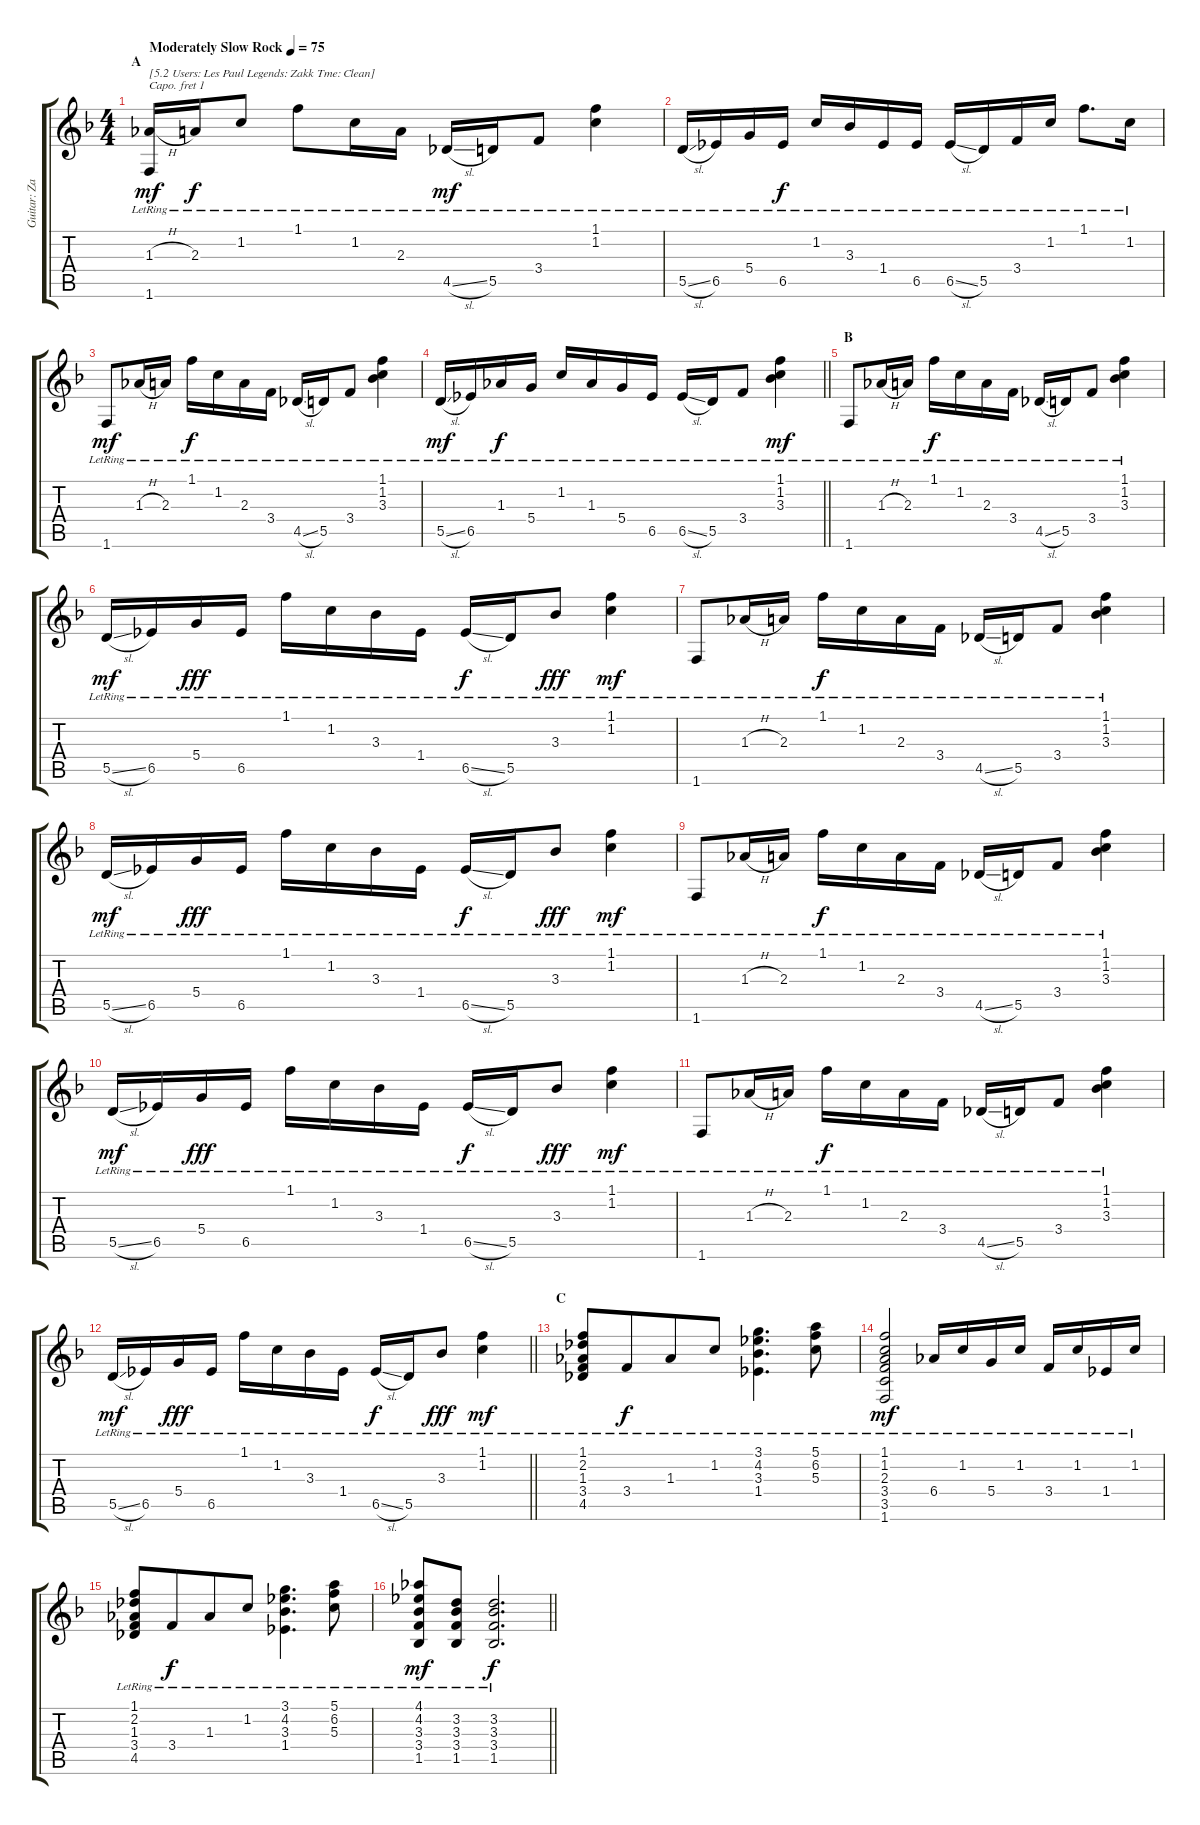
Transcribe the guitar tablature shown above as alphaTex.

\track ("Guitar: Zakk" "Guitar: Za") {instrument electricguitarclean}
\staff {score tabs}
\capo 1
\tuning (Eb4 Bb3 Gb3 Db3 Ab2 Eb2) {hide}
\ts (4 4)
\section ("" "A")
\tempo (75 "Moderately Slow Rock")
\clef g2
\ks f
(1.3{h lr} 1.6{lr}).16{txt "[5.2 Users: Les Paul Legends: Zakk Tme: Clean]" dy mf instrument electricguitarclean} 2.3{lr}.16{dy f} 1.2{lr}.8 1.1{lr}.8 1.2{lr}.16 2.3{lr}.16 4.5{sl lr}.16{dy mf} 5.5{lr}.16 3.4{lr}.8 (1.1{lr} 1.2{lr}).4 |
5.5{sl lr}.16 6.5{lr}.16 5.4{lr}.16 6.5{lr}.16{dy f} 1.2{lr}.16 3.3{lr}.16 1.4{lr}.16 6.5{lr}.16 6.5{sl lr}.16 5.5{lr}.16 3.4{lr}.16 1.2{lr}.16 1.1{lr}.8{d} 1.2{lr}.16 |
1.6{lr}.8{dy mf} 1.3{h lr}.16 2.3{lr}.16 1.1{lr}.16{dy f} 1.2{lr}.16 2.3{lr}.16 3.4{lr}.16 4.5{sl lr}.16 5.5{lr}.16 3.4{lr}.8 (1.1{lr} 1.2{lr} 3.3{lr}).4 |
\barLineRight lightlight
5.5{sl lr}.16{dy mf} 6.5{lr}.16 1.3{lr}.16{dy f} 5.4{lr}.16 1.2{lr}.16 1.3{lr}.16 5.4{lr}.16 6.5{lr}.16 6.5{sl lr}.16 5.5{lr}.16 3.4{lr}.8 (1.1{lr} 1.2{lr} 3.3{lr}).4{dy mf} |
\section ("" "B")
1.6{lr}.8 1.3{h lr}.16 2.3{lr}.16 1.1{lr}.16{dy f} 1.2{lr}.16 2.3{lr}.16 3.4{lr}.16 4.5{sl lr}.16 5.5{lr}.16 3.4{lr}.8 (1.1{lr} 1.2{lr} 3.3{lr}).4 |
5.5{sl lr}.16{dy mf} 6.5{lr}.16 5.4{lr}.16{dy fff} 6.5{lr}.16 1.1{lr}.16 1.2{lr}.16 3.3{lr}.16 1.4{lr}.16 6.5{sl lr}.16{dy f} 5.5{lr}.16 3.3{lr}.8{dy fff} (1.1{lr} 1.2{lr}).4{dy mf} |
1.6{lr}.8 1.3{h lr}.16 2.3{lr}.16 1.1{lr}.16{dy f} 1.2{lr}.16 2.3{lr}.16 3.4{lr}.16 4.5{sl lr}.16 5.5{lr}.16 3.4{lr}.8 (1.1{lr} 1.2{lr} 3.3{lr}).4 |
5.5{sl lr}.16{dy mf} 6.5{lr}.16 5.4{lr}.16{dy fff} 6.5{lr}.16 1.1{lr}.16 1.2{lr}.16 3.3{lr}.16 1.4{lr}.16 6.5{sl lr}.16{dy f} 5.5{lr}.16 3.3{lr}.8{dy fff} (1.1{lr} 1.2{lr}).4{dy mf} |
1.6{lr}.8 1.3{h lr}.16 2.3{lr}.16 1.1{lr}.16{dy f} 1.2{lr}.16 2.3{lr}.16 3.4{lr}.16 4.5{sl lr}.16 5.5{lr}.16 3.4{lr}.8 (1.1{lr} 1.2{lr} 3.3{lr}).4 |
5.5{sl lr}.16{dy mf} 6.5{lr}.16 5.4{lr}.16{dy fff} 6.5{lr}.16 1.1{lr}.16 1.2{lr}.16 3.3{lr}.16 1.4{lr}.16 6.5{sl lr}.16{dy f} 5.5{lr}.16 3.3{lr}.8{dy fff} (1.1{lr} 1.2{lr}).4{dy mf} |
1.6{lr}.8 1.3{h lr}.16 2.3{lr}.16 1.1{lr}.16{dy f} 1.2{lr}.16 2.3{lr}.16 3.4{lr}.16 4.5{sl lr}.16 5.5{lr}.16 3.4{lr}.8 (1.1{lr} 1.2{lr} 3.3{lr}).4 |
\barLineRight lightlight
5.5{sl lr}.16{dy mf} 6.5{lr}.16 5.4{lr}.16{dy fff} 6.5{lr}.16 1.1{lr}.16 1.2{lr}.16 3.3{lr}.16 1.4{lr}.16 6.5{sl lr}.16{dy f} 5.5{lr}.16 3.3{lr}.8{dy fff} (1.1{lr} 1.2{lr}).4{dy mf} |
\section ("" "C")
(1.1{lr} 2.2{lr} 1.3{lr} 3.4{lr} 4.5{lr}).8 3.4{lr}.8{dy f beam merge} 1.3{lr}.8 1.2{lr}.8 (3.1{lr} 4.2{lr} 3.3{lr} 1.4{lr}).4{d} (5.1{lr} 6.2{lr} 5.3{lr}).8 |
(1.1{lr} 1.2{lr} 2.3{lr} 3.4{lr} 3.5{lr} 1.6{lr}).2{dy mf} 6.4{lr}.16 1.2{lr}.16 5.4{lr}.16 1.2{lr}.16 3.4{lr}.16 1.2{lr}.16 1.4{lr}.16 1.2{lr}.16 |
(1.1{lr} 2.2{lr} 1.3{lr} 3.4{lr} 4.5{lr}).8 3.4{lr}.8{dy f beam merge} 1.3{lr}.8 1.2{lr}.8 (3.1{lr} 4.2{lr} 3.3{lr} 1.4{lr}).4{d} (5.1{lr} 6.2{lr} 5.3{lr}).8 |
\barLineRight lightlight
(4.1{lr} 4.2{lr} 3.3{lr} 3.4{lr} 1.5{lr}).8{dy mf} (3.2{lr} 3.3{lr} 3.4{lr} 1.5{lr}).8 (3.2{lr} 3.3{lr} 3.4{lr} 1.5{lr}).2{d dy f}
